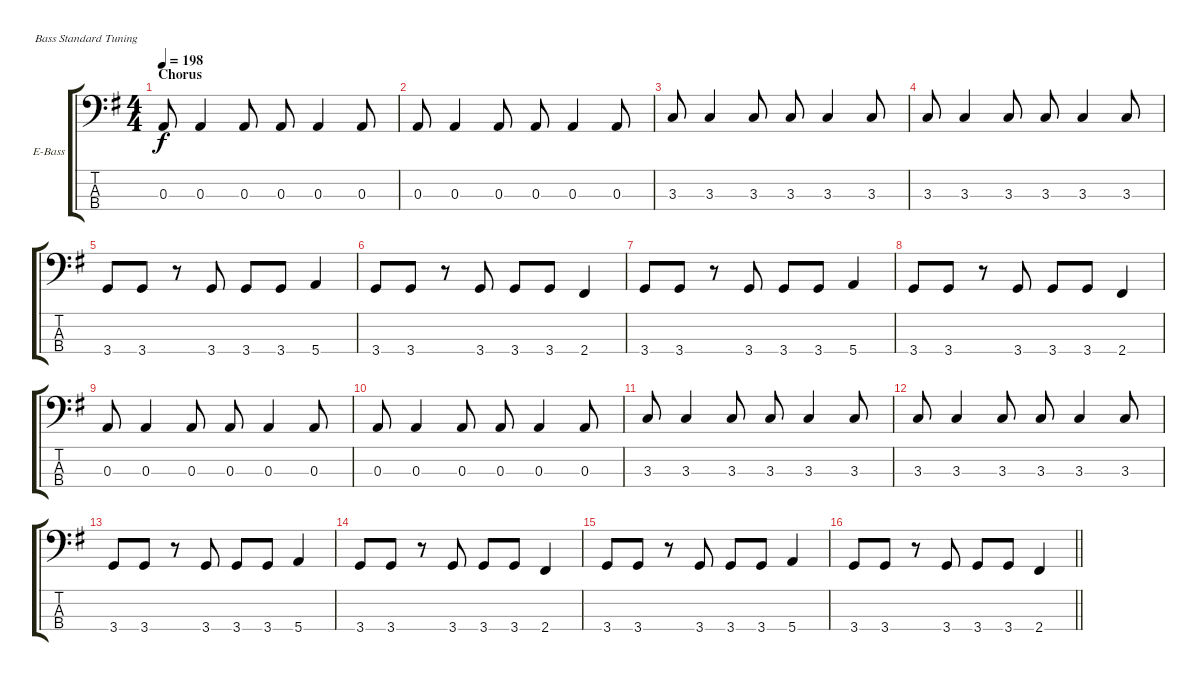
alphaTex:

\defaultSystemsLayout 4
\bracketExtendMode groupsimilarinstruments
\firstSystemTrackNameOrientation horizontal
\otherSystemsTrackNameOrientation horizontal
\track ("Bass" "E-Bass") {instrument electricbassfinger}
\staff {score tabs}
\tuning (G2 D2 A1 E1)
\ts (4 4)
\section ("" "Chorus")
\tempo 198
\clef f4
\ks g
0.3.8{dy f} 0.3.4 0.3.8 0.3.8 0.3.4 0.3.8 |
0.3.8 0.3.4 0.3.8 0.3.8 0.3.4 0.3.8 |
3.3.8 3.3.4 3.3.8 3.3.8 3.3.4 3.3.8 |
3.3.8 3.3.4 3.3.8 3.3.8 3.3.4 3.3.8 |
3.4.8 3.4.8 r.8 3.4.8 3.4.8 3.4.8 5.4.4 |
3.4.8 3.4.8 r.8 3.4.8 3.4.8 3.4.8 2.4.4 |
3.4.8 3.4.8 r.8 3.4.8 3.4.8 3.4.8 5.4.4 |
3.4.8 3.4.8 r.8 3.4.8 3.4.8 3.4.8 2.4.4 |
0.3.8 0.3.4 0.3.8 0.3.8 0.3.4 0.3.8 |
0.3.8 0.3.4 0.3.8 0.3.8 0.3.4 0.3.8 |
3.3.8 3.3.4 3.3.8 3.3.8 3.3.4 3.3.8 |
3.3.8 3.3.4 3.3.8 3.3.8 3.3.4 3.3.8 |
3.4.8 3.4.8 r.8 3.4.8 3.4.8 3.4.8 5.4.4 |
3.4.8 3.4.8 r.8 3.4.8 3.4.8 3.4.8 2.4.4 |
3.4.8 3.4.8 r.8 3.4.8 3.4.8 3.4.8 5.4.4 |
\barLineRight lightlight
3.4.8 3.4.8 r.8 3.4.8 3.4.8 3.4.8 2.4.4
